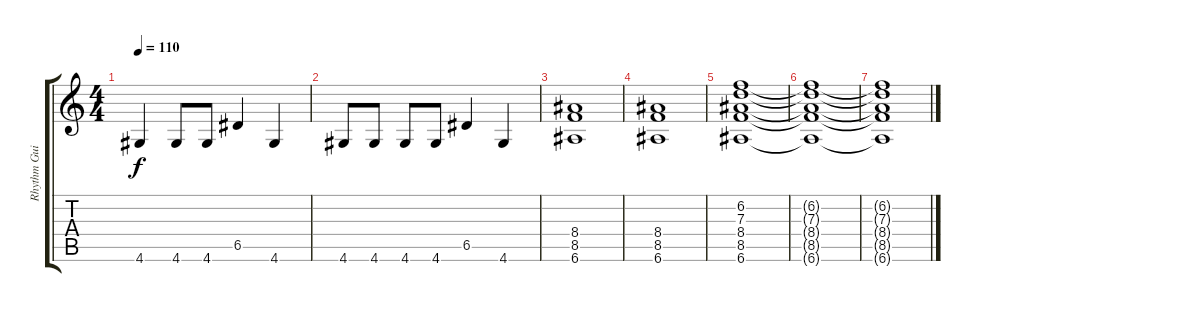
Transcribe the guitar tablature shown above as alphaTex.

\track ("Rhythm Guitar" "Rhythm Gui") {instrument distortionguitar}
\staff {score tabs}
\tuning (E4 B3 G3 D3 A2 E2) {hide}
\ts (4 4)
\tempo 110
\clef g2
\ks c
4.6.4{dy f} 4.6.8 4.6.8 6.5.4 4.6.4 |
4.6.8 4.6.8 4.6.8 4.6.8 6.5.4 4.6.4 |
(8.4 8.5 6.6).1 |
(8.4 8.5 6.6).1 |
(6.2 7.3 8.4 8.5 6.6).1{volume 2} |
(6.2{t} 7.3{t} 8.4{t} 8.5{t} 6.6{t}).1 |
(6.2{t} 7.3{t} 8.4{t} 8.5{t} 6.6{t}).1
